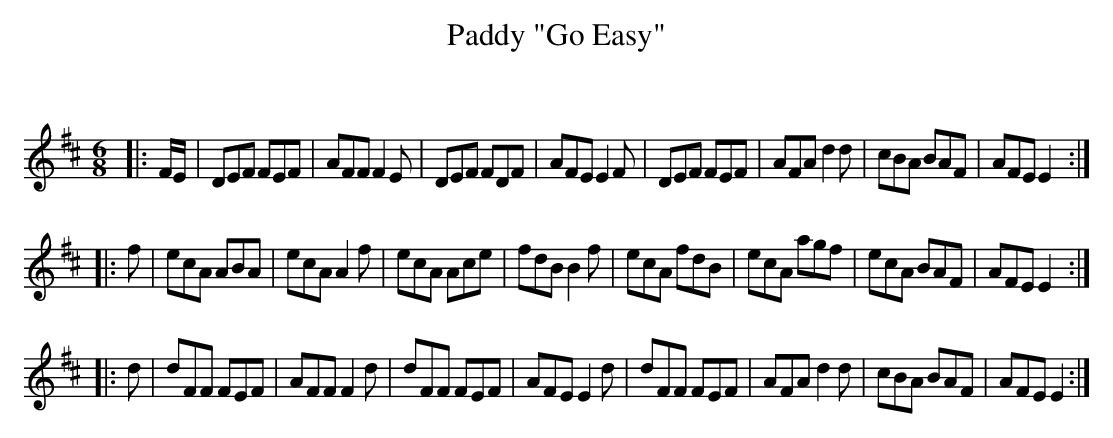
X:1
T: Paddy "Go Easy"
C:
Q:180
K:D
M:6/8
L:1/16
|:FE|D2E2F2 F2E2F2|A2F2F2 F4E2|D2E2F2 F2D2F2|A2F2E2 E4F2|D2E2F2 F2E2F2|A2F2A2 d4d2|c2B2A2 B2A2F2|A2F2E2 E4:|
|:f2|e2c2A2 A2B2A2|e2c2A2 A4f2|e2c2A2 A2c2e2|f2d2B2 B4f2|e2c2A2 f2d2B2|e2c2A2 a2g2f2|e2c2A2 B2A2F2|A2F2E2 E4:|
|:d2|d2F2F2 F2E2F2|A2F2F2 F4d2|d2F2F2 F2E2F2|A2F2E2 E4d2|d2F2F2 F2E2F2|A2F2A2 d4d2|c2B2A2 B2A2F2|A2F2E2 E4:|
